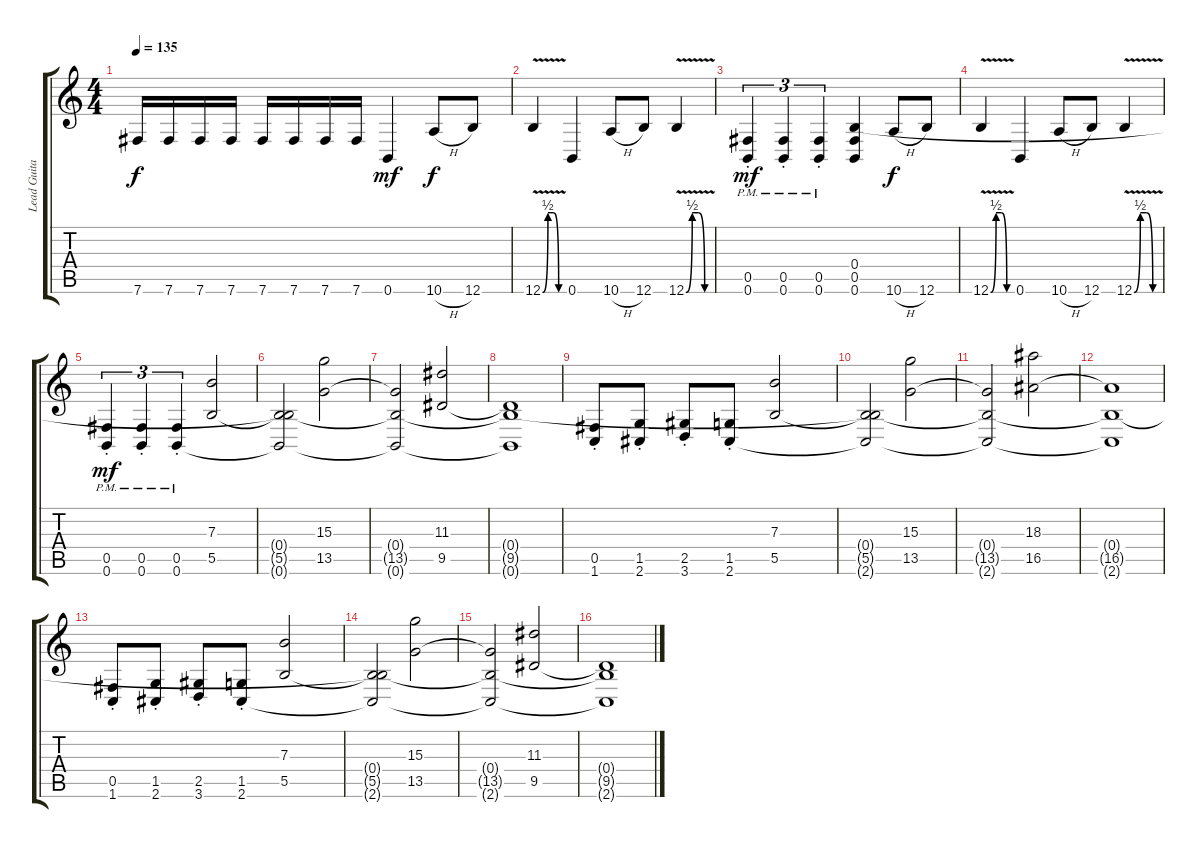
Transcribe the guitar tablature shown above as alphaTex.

\track ("Lead Guitar (Chris)" "Lead Guita") {instrument distortionguitar}
\staff {score tabs}
\tuning (Db4 Ab3 E3 B2 Gb2 B1) {hide}
\ts (4 4)
\tempo 135
\clef g2
\ks c
7.6.16{dy f} 7.6.16 7.6.16 7.6.16 7.6.16 7.6.16 7.6.16 7.6.16 0.6.4{dy mf} 10.6{h}.8{dy f} 12.6.8 |
12.6{be (custom 0 0 15 2 30 2 45 0 60 0) v}.4 0.6.4 10.6{h}.8 12.6.8 12.6{be (custom 0 0 15 2 30 2 45 0 60 0) v}.4 |
(0.5{pm} 0.6{st}).4{tu (3 2) dy mf} (0.5{pm} 0.6{st}).4{tu (3 2)} (0.5{pm} 0.6{st}).4{tu (3 2)} (0.4 0.5 0.6).4 10.6{h}.8{dy f} 12.6.8 |
12.6{be (custom 0 0 15 2 30 2 45 0 60 0) v}.4 0.6.4 10.6{h}.8 12.6.8 12.6{be (custom 0 0 15 2 30 2 45 0 60 0) v}.4 |
(0.5{pm} 0.6{st}).4{tu (3 2) dy mf} (0.5{pm} 0.6{st}).4{tu (3 2)} (0.5{pm} 0.6{st}).4{tu (3 2)} (7.3 5.5).2 |
(0.4{t} 5.5{t} 0.6{t}).2 (15.3 13.5).2 |
(0.4{t} 13.5{t} 0.6{t}).2 (11.3 9.5).2 |
(0.4{t} 9.5{t} 0.6{t}).1 |
(0.5{st} 1.6{st}).8 (1.5{st} 2.6{st}).8 (2.5{st} 3.6{st}).8 (1.5{st} 2.6{st}).8 (7.3 5.5).2 |
(0.4{t} 5.5{t} 2.6{t}).2 (15.3 13.5).2 |
(0.4{t} 13.5{t} 2.6{t}).2 (18.3 16.5).2 |
(0.4{t} 16.5{t} 2.6{t}).1 |
(0.5{st} 1.6{st}).8 (1.5{st} 2.6{st}).8 (2.5{st} 3.6{st}).8 (1.5{st} 2.6{st}).8 (7.3 5.5).2 |
(0.4{t} 5.5{t} 2.6{t}).2 (15.3 13.5).2 |
(0.4{t} 13.5{t} 2.6{t}).2 (11.3 9.5).2 |
(0.4{t} 9.5{t} 2.6{t}).1
